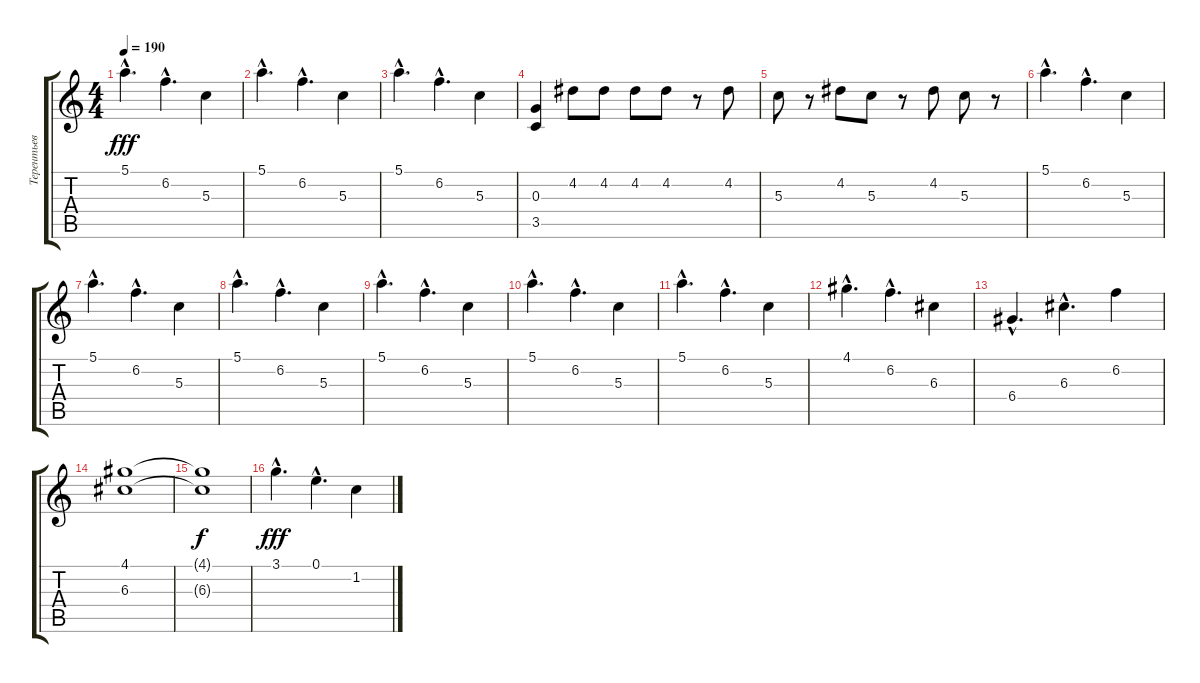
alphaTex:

\track ("Терентьев" "Терентьев") {instrument distortionguitar}
\staff {score tabs}
\tuning (E4 B3 G3 D3 A2 E2) {hide}
\ts (4 4)
\tempo 190
\clef g2
\ks c
5.1{hac}.4{d dy fff} 6.2{hac}.4{d} 5.3.4 |
5.1{hac}.4{d} 6.2{hac}.4{d} 5.3.4 |
5.1{hac}.4{d} 6.2{hac}.4{d} 5.3.4 |
(0.3 3.5).4 4.2.8 4.2.8 4.2.8 4.2.8 r.8 4.2.8 |
5.3.8 r.8 4.2.8 5.3.8 r.8 4.2.8 5.3.8 r.8 |
5.1{hac}.4{d} 6.2{hac}.4{d} 5.3.4 |
5.1{hac}.4{d} 6.2{hac}.4{d} 5.3.4 |
5.1{hac}.4{d} 6.2{hac}.4{d} 5.3.4 |
5.1{hac}.4{d} 6.2{hac}.4{d} 5.3.4 |
5.1{hac}.4{d} 6.2{hac}.4{d} 5.3.4 |
5.1{hac}.4{d} 6.2{hac}.4{d} 5.3.4 |
4.1{hac}.4{d} 6.2{hac}.4{d} 6.3.4 |
6.4{hac}.4{d} 6.3{hac}.4{d} 6.2.4 |
(4.1 6.3).1 |
(4.1{t} 6.3{t}).1{dy f} |
3.1{hac}.4{d dy fff} 0.1{hac}.4{d} 1.2.4
